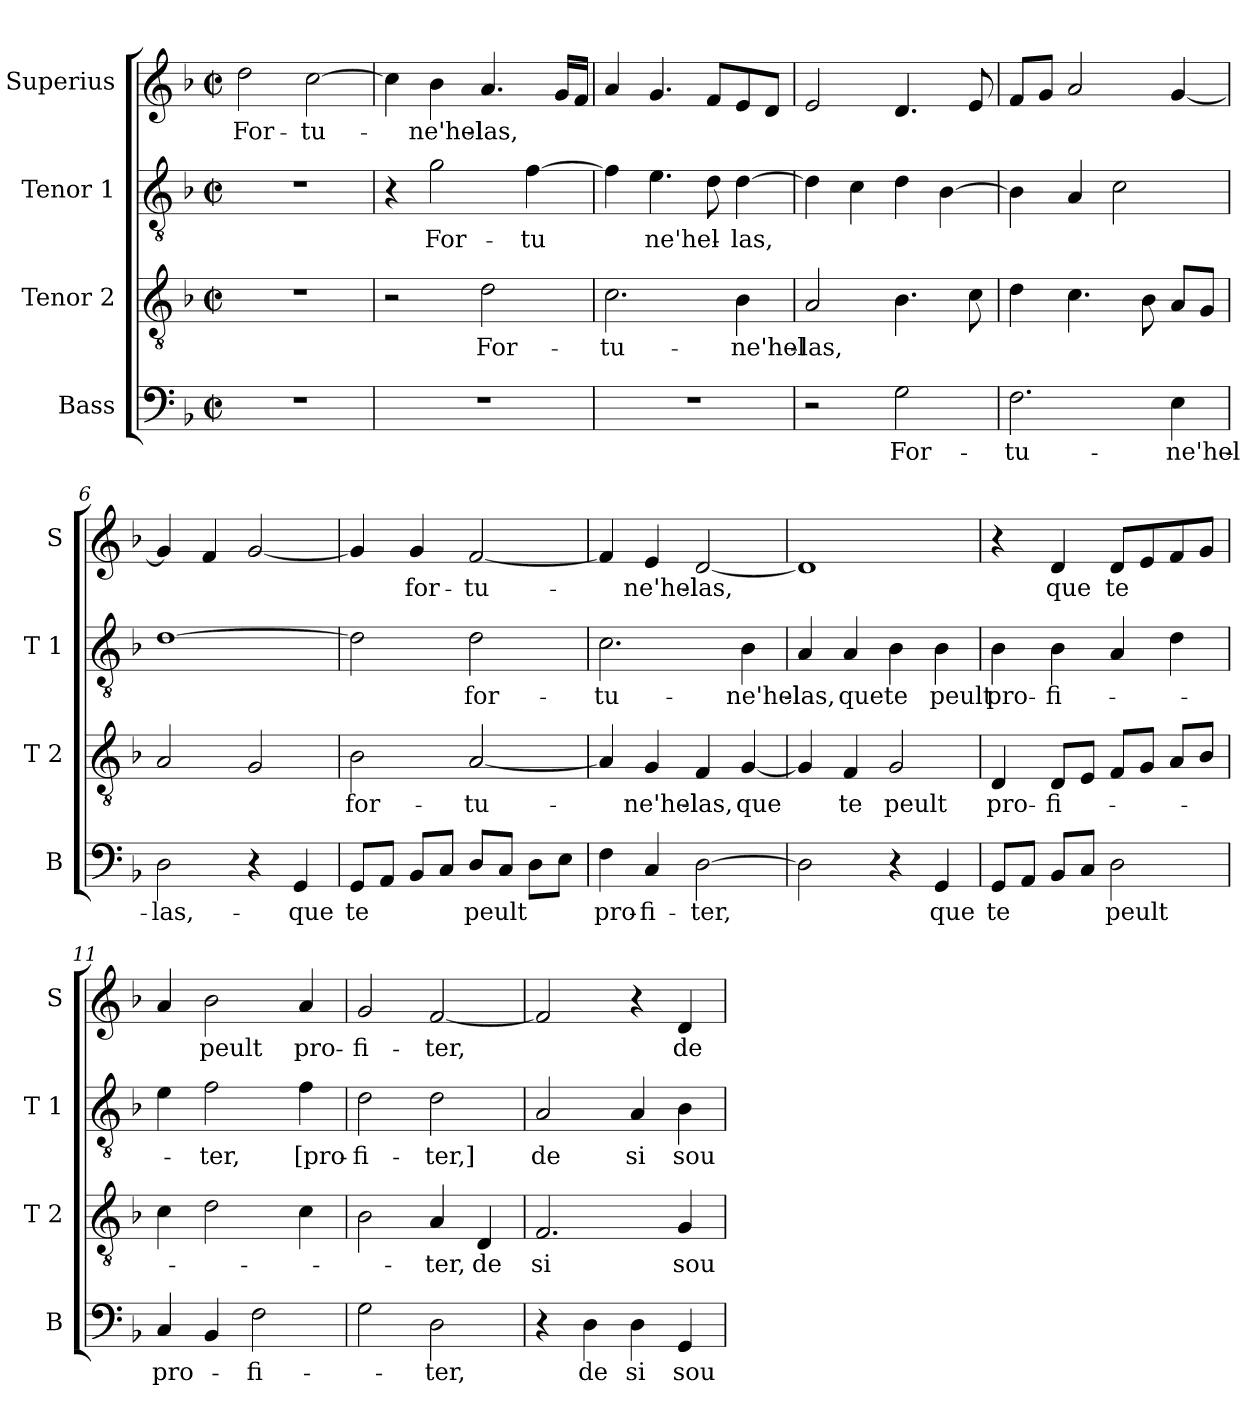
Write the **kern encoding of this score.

**kern	**text	**kern	**text	**kern	**text	**kern	**text
*part4	*part4	*part3	*part3	*part2	*part2	*part1	*part1
*staff4	*staff4	*staff3	*staff3	*staff2	*staff2	*staff1	*staff1
*I"Bass	*	*I"Tenor 2	*	*I"Tenor 1	*	*I"Superius	*
*I'B	*	*I'T 2	*	*I'T 1	*	*I'S	*
*clefF4	*	*clefGv2	*	*clefGv2	*	*clefG2	*
*k[b-]	*	*k[b-]	*	*k[b-]	*	*k[b-]	*
*F:	*	*F:	*	*F:	*	*F:	*
*M2/2	*	*M2/2	*	*M2/2	*	*M2/2	*
*met(c|)	*	*met(c|)	*	*met(c|)	*	*met(c|)	*
=1	=1	=1	=1	=1	=1	=1	=1
1r	.	1r	.	1r	.	2dd\	For-
.	.	.	.	.	.	[2cc\	-tu-
=2	=2	=2	=2	=2	=2	=2	=2
1r	.	2r	.	4r	.	4cc\]	.
.	.	.	.	2g\	For-	4b-\	-ne'hel-
.	.	2d\	For-	.	.	4.a/	-las,
.	.	.	.	[4f\	-tu	.	.
.	.	.	.	.	.	16g/LL	.
.	.	.	.	.	.	16f/JJ	.
=3	=3	=3	=3	=3	=3	=3	=3
1r	.	2.c\	-tu-	4f\]	.	4a/	.
.	.	.	.	4.e\	ne'hel-	4.g/	.
.	.	.	.	8d\	.	8f/L	.
.	.	4B-\	-ne'hel-	[4d\	-las,	8e/	.
.	.	.	.	.	.	8d/J	.
=4	=4	=4	=4	=4	=4	=4	=4
2r	.	2A/	-las,	4d\]	.	2e/	.
.	.	.	.	4c\	.	.	.
2G\	For-	4.B-\	.	4d\	.	4.d/	.
.	.	.	.	[4B-\	.	.	.
.	.	8c\	.	.	.	8e/	.
!!LO:LB:g=z
=5	=5	=5	=5	=5	=5	=5	=5
2.F\	-tu-	4d\	.	4B-\]	.	8f/L	.
.	.	.	.	.	.	8g/J	.
.	.	4.c\	.	4A/	.	2a/	.
.	.	.	.	2c\	.	.	.
.	.	8B-\	.	.	.	.	.
4E\	-ne'hel-	8A/L	.	.	.	[4g/	.
.	.	8G/J	.	.	.	.	.
=6	=6	=6	=6	=6	=6	=6	=6
2D\	-las,-	2A/	.	[1d	.	4g/]	.
.	.	.	.	.	.	4f/	.
4r	.	2G/	.	.	.	[2g/	.
4GG/	-que	.	.	.	.	.	.
=7	=7	=7	=7	=7	=7	=7	=7
8GG/L	te	2B-\	for-	2d\]	.	4g/]	.
8AA/J	.	.	.	.	.	.	.
8BB-/L	.	.	.	.	.	4g/	for-
8C/J	.	.	.	.	.	.	.
8D/L	peult	[2A/	-tu-	2d\	for-	[2f/	-tu-
8C/J	.	.	.	.	.	.	.
8D\L	.	.	.	.	.	.	.
8E\J	.	.	.	.	.	.	.
=8	=8	=8	=8	=8	=8	=8	=8
4F\	pro-	4A/]	.	2.c\	-tu-	4f/]	.
4C/	-fi-	4G/	-ne'hel-	.	.	4e/	-ne'hel-
[2D\	-ter,	4F/	-las,	.	.	[2d/	-las,
.	.	[4G/	que	4B-\	-ne'hel-	.	.
!!LO:LB:g=z
=9	=9	=9	=9	=9	=9	=9	=9
2D\]	.	4G/]	.	4A/	-las,	1d]	.
.	.	4F/	te	4A/	que	.	.
4r	.	2G/	peult	4B-\	te	.	.
4GG/	que	.	.	4B-\	peult	.	.
=10	=10	=10	=10	=10	=10	=10	=10
8GG/L	te	4D/	pro-	4B-\	pro-	4r	.
8AA/J	.	.	.	.	.	.	.
8BB-/L	.	8D/L	-fi-	4B-\	-fi-	4d/	que
8C/J	.	8E/J	.	.	.	.	.
2D\	peult	8F/L	.	4A/	.	8d/L	te
.	.	8G/J	.	.	.	8e/	.
.	.	8A/L	.	4d\	.	8f/	.
.	.	8B-/J	.	.	.	8g/J	.
=11	=11	=11	=11	=11	=11	=11	=11
4C/	pro-	4c\	.	4e\	.	4a/	.
4BB-/	.	2d\	.	2f\	-ter,	2b-\	peult
2F\	-fi-	.	.	.	.	.	.
.	.	4c\	.	4f\	[pro-	4a/	pro-
=12	=12	=12	=12	=12	=12	=12	=12
2G\	.	2B-\	.	2d\	-fi-	2g/	-fi-
2D\	-ter,	4A/	-ter,	2d\	-ter,]	[2f/	-ter,
.	.	4D/	de	.	.	.	.
!!LO:PB:g=z
=13	=13	=13	=13	=13	=13	=13	=13
4r	.	2.F/	si	2A/	de	2f/]	.
4D\	de	.	.	.	.	.	.
4D\	si	.	.	4A/	si	4r	.
4GG/	sou-	4G/	sou-	4B-\	sou-	4d/	de
=	=	=	=	=	=	=	=
*-	*-	*-	*-	*-	*-	*-	*-
